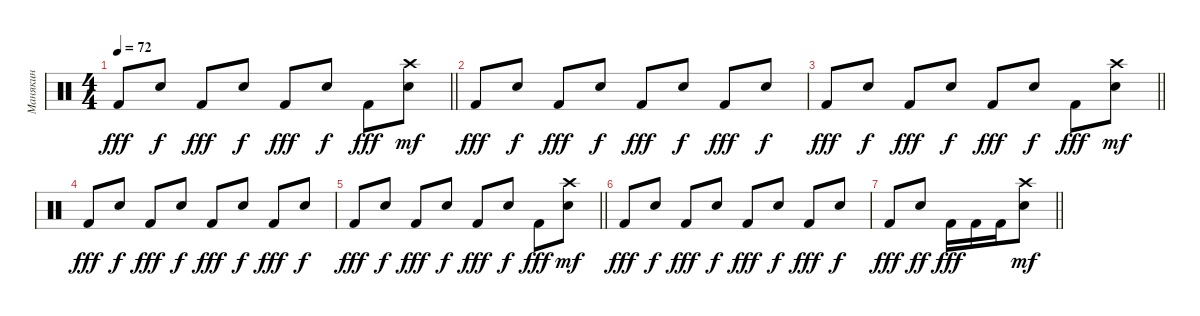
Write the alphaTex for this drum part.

\track ("Манякин" "Манякин") {instrument percussion}
\staff {score}
\articulation defaults
\ts (4 4)
\tempo 72
\clef neutral
\barLineRight lightlight
\ks c "Kick (hit) 2".8{dy fff} "Electric Snare (hit)".8{dy f} "Kick (hit) 2".8{dy fff} "Electric Snare (hit)".8{dy f} "Kick (hit) 2".8{dy fff} "Electric Snare (hit)".8{dy f} "Kick (hit) 2".8{dy fff}
("Electric Snare (hit)" "Crash high (hit)").8{dy mf} |
"Kick (hit) 2".8{dy fff} "Electric Snare (hit)".8{dy f} "Kick (hit) 2".8{dy fff} "Electric Snare (hit)".8{dy f} "Kick (hit) 2".8{dy fff} "Electric Snare (hit)".8{dy f} "Kick (hit) 2".8{dy fff} "Electric Snare (hit)".8{dy f} |
\barLineRight lightlight "Kick (hit) 2".8{dy fff} "Electric Snare (hit)".8{dy f} "Kick (hit) 2".8{dy fff} "Electric Snare (hit)".8{dy f} "Kick (hit) 2".8{dy fff} "Electric Snare (hit)".8{dy f} "Kick (hit) 2".8{dy fff}
("Electric Snare (hit)" "Crash high (hit)").8{dy mf} |
"Kick (hit) 2".8{dy fff} "Electric Snare (hit)".8{dy f} "Kick (hit) 2".8{dy fff} "Electric Snare (hit)".8{dy f} "Kick (hit) 2".8{dy fff} "Electric Snare (hit)".8{dy f} "Kick (hit) 2".8{dy fff} "Electric Snare (hit)".8{dy f} |
\barLineRight lightlight "Kick (hit) 2".8{dy fff} "Electric Snare (hit)".8{dy f} "Kick (hit) 2".8{dy fff} "Electric Snare (hit)".8{dy f} "Kick (hit) 2".8{dy fff} "Electric Snare (hit)".8{dy f} "Kick (hit) 2".8{dy fff}
("Electric Snare (hit)" "Crash high (hit)").8{dy mf} |
"Kick (hit) 2".8{dy fff} "Electric Snare (hit)".8{dy f} "Kick (hit) 2".8{dy fff} "Electric Snare (hit)".8{dy f} "Kick (hit) 2".8{dy fff} "Electric Snare (hit)".8{dy f} "Kick (hit) 2".8{dy fff} "Electric Snare (hit)".8{dy f} |
\barLineRight lightlight "Kick (hit) 2".8{dy fff} "Electric Snare (hit)".8{dy ff} "Kick (hit) 2".16{dy fff} "Kick (hit) 2".16 "Kick (hit) 2".16
("Electric Snare (hit)" "Crash high (hit)").8{dy mf}
